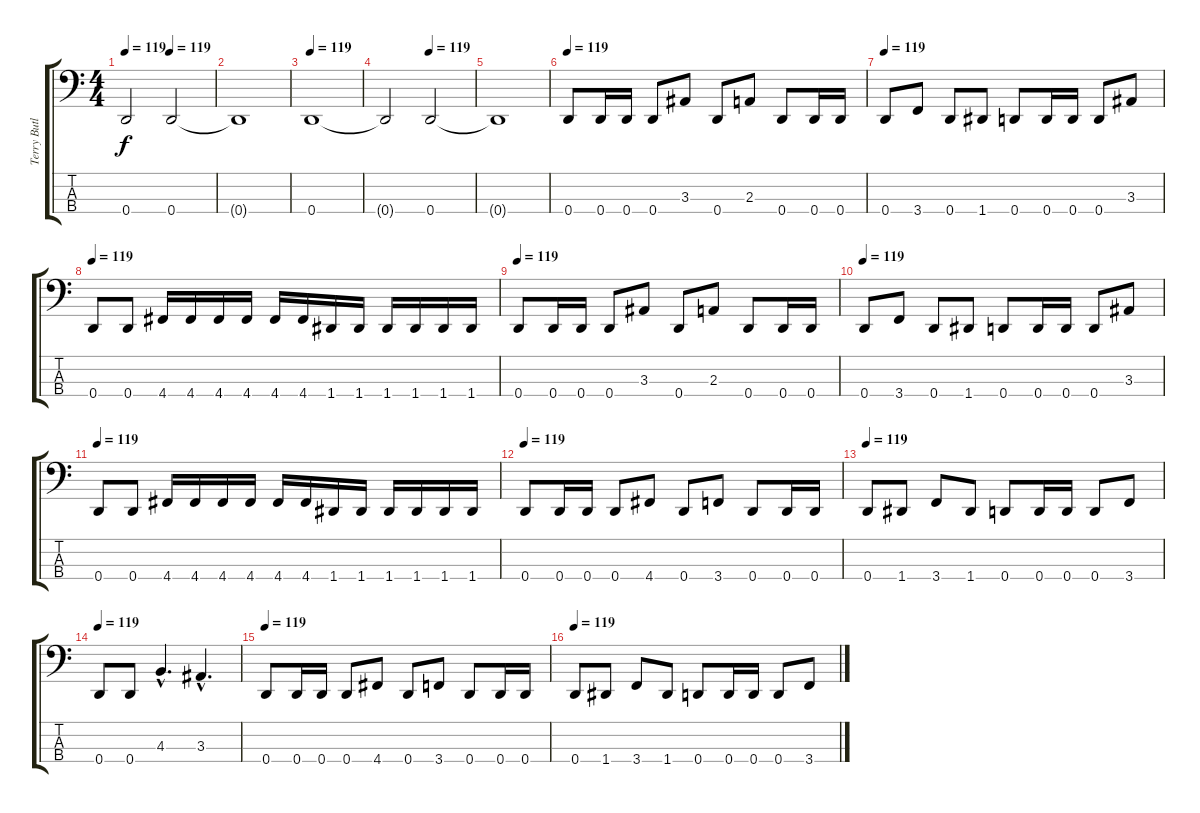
\track ("Terry Butler (Bass)" "Terry Butl") {instrument electricbasspick}
\staff {score tabs}
\tuning (F2 C2 G1 D1) {hide}
\ts (4 4)
\tempo 119
\tempo (119 0.5)
\clef f4
\ks c
0.4{t}.2{dy f} 0.4.2 |
0.4{t}.1 |
\tempo 119
0.4.1 |
\tempo (119 0.5)
0.4{t}.2 0.4.2 |
0.4{t}.1 |
\tempo 119
0.4.8 0.4.16 0.4.16 0.4.8 3.3.8 0.4.8 2.3.8 0.4.8 0.4.16 0.4.16 |
\tempo 119
0.4.8 3.4.8 0.4.8 1.4.8 0.4.8 0.4.16 0.4.16 0.4.8 3.3.8 |
\tempo 119
0.4.8 0.4.8 4.4.16 4.4.16 4.4.16 4.4.16 4.4.16 4.4.16 1.4.16 1.4.16 1.4.16 1.4.16 1.4.16 1.4.16 |
\tempo 119
0.4.8 0.4.16 0.4.16 0.4.8 3.3.8 0.4.8 2.3.8 0.4.8 0.4.16 0.4.16 |
\tempo 119
0.4.8 3.4.8 0.4.8 1.4.8 0.4.8 0.4.16 0.4.16 0.4.8 3.3.8 |
\tempo 119
0.4.8 0.4.8 4.4.16 4.4.16 4.4.16 4.4.16 4.4.16 4.4.16 1.4.16 1.4.16 1.4.16 1.4.16 1.4.16 1.4.16 |
\tempo 119
0.4.8 0.4.16 0.4.16 0.4.8 4.4.8 0.4.8 3.4.8 0.4.8 0.4.16 0.4.16 |
\tempo 119
0.4.8 1.4.8 3.4.8 1.4.8 0.4.8 0.4.16 0.4.16 0.4.8 3.4.8 |
\tempo 119
0.4.8 0.4.8 4.3{hac}.4{d} 3.3{hac}.4{d} |
\tempo 119
0.4.8 0.4.16 0.4.16 0.4.8 4.4.8 0.4.8 3.4.8 0.4.8 0.4.16 0.4.16 |
\tempo 119
0.4.8 1.4.8 3.4.8 1.4.8 0.4.8 0.4.16 0.4.16 0.4.8 3.4.8
